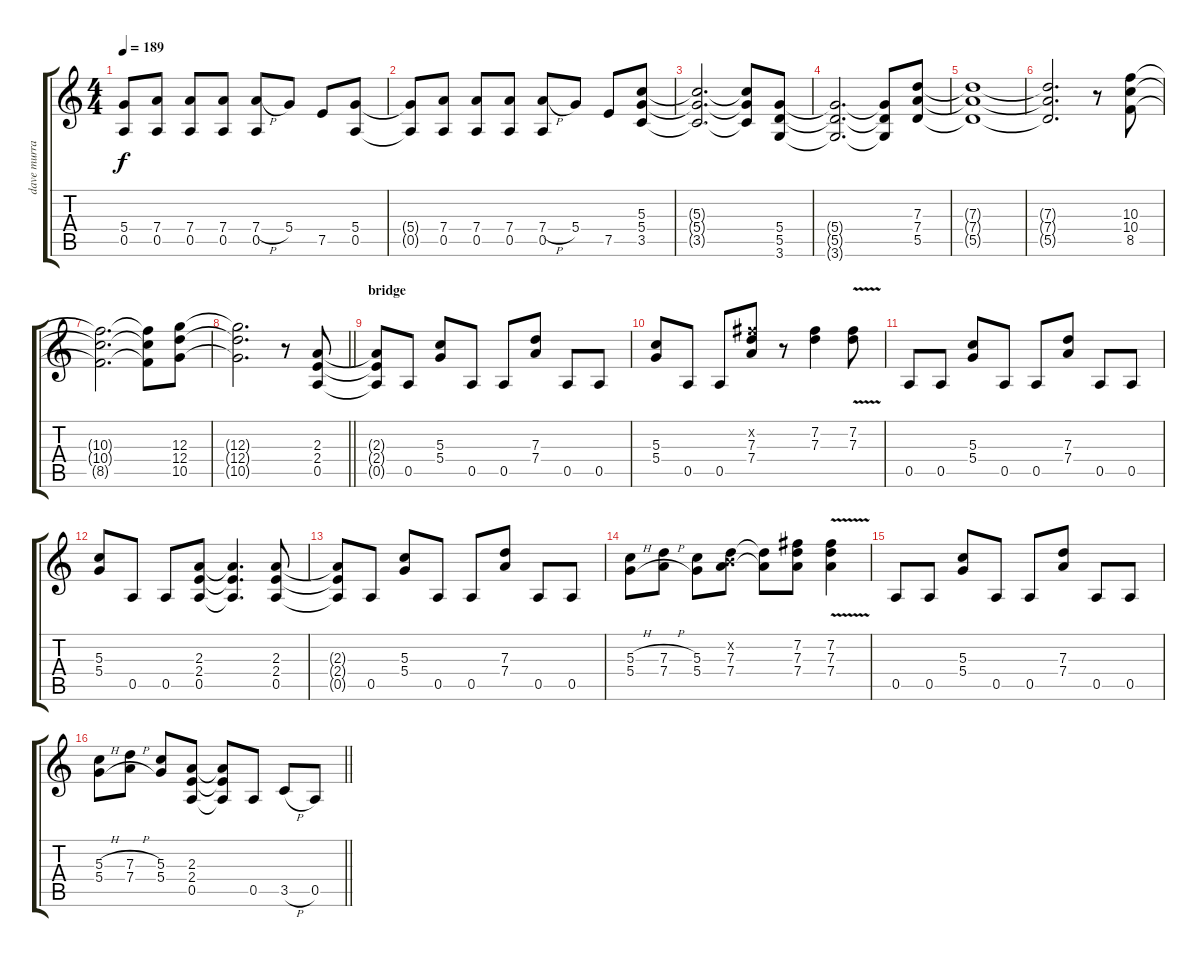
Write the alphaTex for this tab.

\track ("dave murray" "dave murra") {instrument overdrivenguitar}
\staff {score tabs}
\tuning (E4 B3 G3 D3 A2 E2) {hide}
\ts (4 4)
\tempo 189
\clef g2
\ks c
(5.4{t} 0.5{t}).8{dy f} (7.4 0.5).8 (7.4 0.5).8 (7.4 0.5).8 (7.4{h} 0.5).8 5.4.8 7.5.8 (5.4 0.5).8 |
(5.4{t} 0.5{t}).8 (7.4 0.5).8 (7.4 0.5).8 (7.4 0.5).8 (7.4{h} 0.5).8 5.4.8 7.5.8 (5.3 5.4 3.5).8 |
(5.3{t} 5.4{t} 3.5{t}).2{d} (5.3{t} 5.4{t} 3.5{t}).8 (5.4 5.5 3.6).8 |
(5.4{t} 5.5{t} 3.6{t}).2{d} (5.4{t} 5.5{t} 3.6{t}).8 (7.3 7.4 5.5).8 |
(7.3{t} 7.4{t} 5.5{t}).1 |
(7.3{t} 7.4{t} 5.5{t}).2{d} r.8 (10.3 10.4 8.5).8 |
(10.3{t} 10.4{t} 8.5{t}).2{d} (10.3{t} 10.4{t} 8.5{t}).8 (12.3 12.4 10.5).8 |
\barLineRight lightlight
(12.3{t} 12.4{t} 10.5{t}).2{d} r.8 (2.3 2.4 0.5).8 |
\section ("" "bridge")
(2.3{t} 2.4{t} 0.5{t}).8 0.5.8 (5.3 5.4).8 0.5.8 0.5.8 (7.3 7.4).8 0.5.8 0.5.8 |
(5.3 5.4).8 0.5.8 0.5.8 (7.2{x} 7.3 7.4).8 r.8 (7.2 7.3).4 (7.2{v} 7.3{v}).8 |
0.5.8 0.5.8 (5.3 5.4).8 0.5.8 0.5.8 (7.3 7.4).8 0.5.8 0.5.8 |
(5.3 5.4).8 0.5.8 0.5.8 (2.3 2.4 0.5).8 (2.3{t} 2.4{t} 0.5{t}).4{d} (2.3 2.4 0.5).8 |
(2.3{t} 2.4{t} 0.5{t}).8 0.5.8 (5.3 5.4).8 0.5.8 0.5.8 (7.3 7.4).8 0.5.8 0.5.8 |
(5.3{h} 5.4{h}).8 (7.3{h} 7.4{h}).8 (5.3 5.4).8 (0.2{x} 7.3 7.4).8 (7.3{t} 7.4{t}).8 (7.2 7.3 7.4).8 (7.2{v} 7.3{v} 7.4{v}).4 |
0.5.8 0.5.8 (5.3 5.4).8 0.5.8 0.5.8 (7.3 7.4).8 0.5.8 0.5.8 |
\barLineRight lightlight
(5.3{h} 5.4{h}).8 (7.3{h} 7.4{h}).8 (5.3 5.4).8 (2.3 2.4 0.5).8 (2.3{t} 2.4{t} 0.5{t}).8 0.5.8 3.5{h}.8 0.5.8
